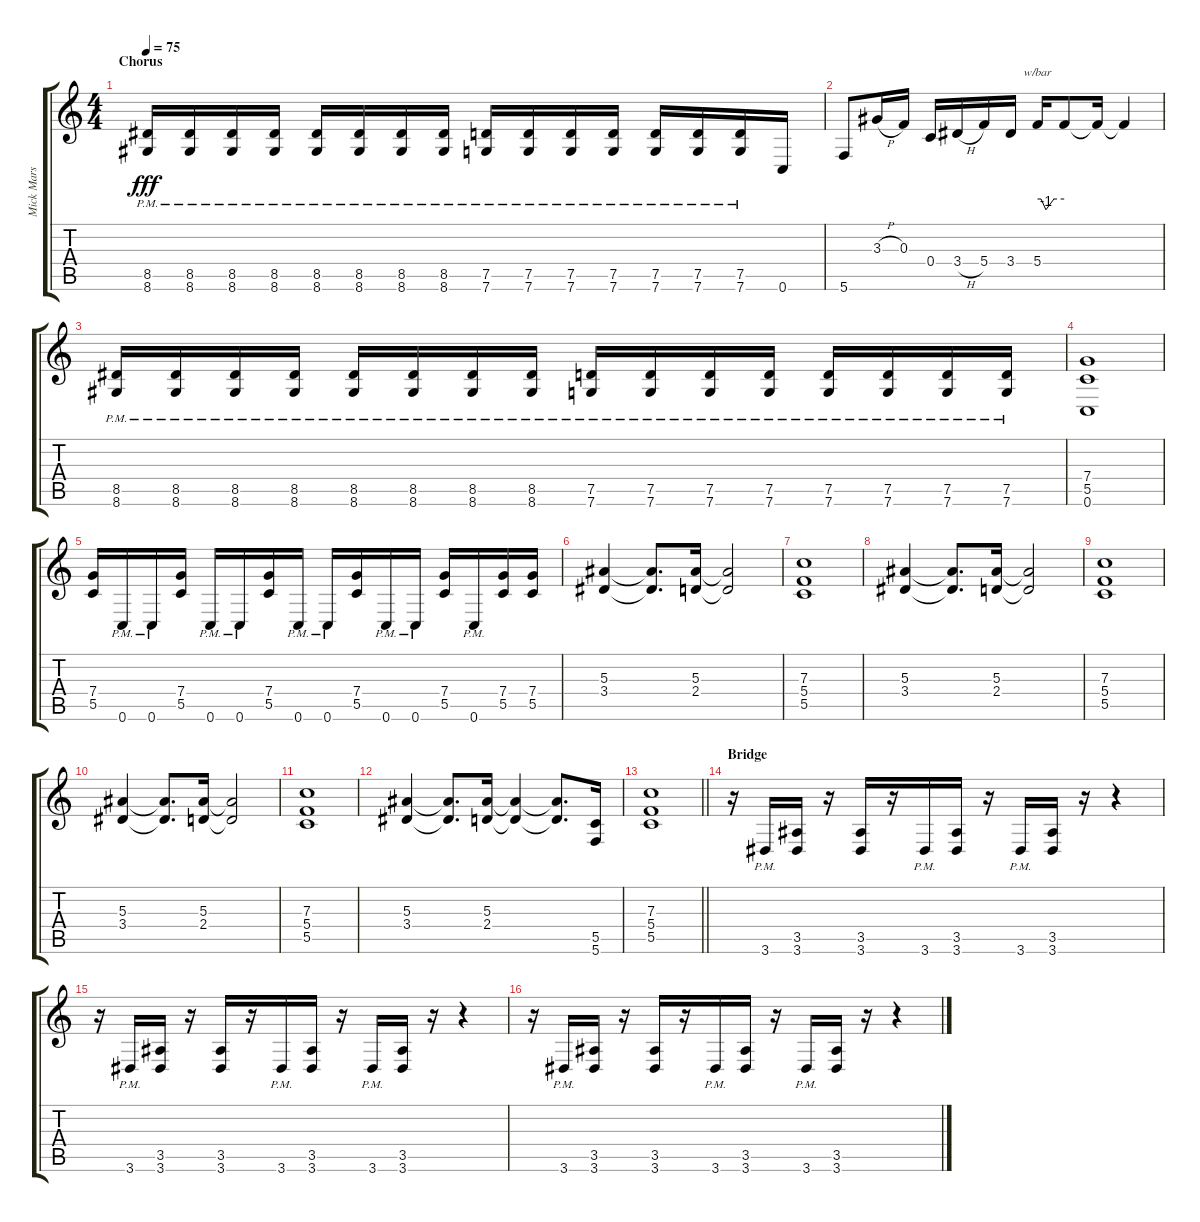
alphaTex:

\track ("Mick Mars - Rhytm Guitar" "Mick Mars ") {instrument distortionguitar}
\staff {score tabs}
\tuning (D4 A3 F3 C3 G2 C2) {hide}
\ts (4 4)
\section ("" "Chorus")
\tempo 75
\clef g2
\ks c
(8.5{pm} 8.6{pm}).16{dy fff} (8.5{pm} 8.6{pm}).16 (8.5{pm} 8.6{pm}).16 (8.5{pm} 8.6{pm}).16 (8.5{pm} 8.6{pm}).16 (8.5{pm} 8.6{pm}).16 (8.5{pm} 8.6{pm}).16 (8.5{pm} 8.6{pm}).16 (7.5{pm} 7.6{pm}).16 (7.5{pm} 7.6{pm}).16 (7.5{pm} 7.6{pm}).16 (7.5{pm} 7.6{pm}).16 (7.5{pm} 7.6{pm}).16 (7.5{pm} 7.6{pm}).16 (7.5{pm} 7.6{pm}).16 0.6.16 |
5.6.8 3.3{h}.16 0.3.16 0.4.16 3.4{h}.16 5.4.16 3.4.16 5.4.16{tbe (custom default 0 0 8 0 19 -4 37 0 60 0)} 5.4{t}.8 5.4{t}.16 5.4{t}.4 |
(8.5{pm} 8.6{pm}).16 (8.5{pm} 8.6{pm}).16 (8.5{pm} 8.6{pm}).16 (8.5{pm} 8.6{pm}).16 (8.5{pm} 8.6{pm}).16 (8.5{pm} 8.6{pm}).16 (8.5{pm} 8.6{pm}).16 (8.5{pm} 8.6{pm}).16 (7.5{pm} 7.6{pm}).16 (7.5{pm} 7.6{pm}).16 (7.5{pm} 7.6{pm}).16 (7.5{pm} 7.6{pm}).16 (7.5{pm} 7.6{pm}).16 (7.5{pm} 7.6{pm}).16 (7.5{pm} 7.6{pm}).16 (7.5{pm} 7.6{pm}).16 |
(7.4 5.5 0.6).1 |
(7.4 5.5).16 0.6{pm}.16 0.6{pm}.16 (7.4 5.5).16 0.6{pm}.16 0.6{pm}.16 (7.4 5.5).16 0.6{pm}.16 0.6{pm}.16 (7.4 5.5).16 0.6{pm}.16 0.6{pm}.16 (7.4 5.5).16 0.6{pm}.16 (7.4 5.5).16 (7.4 5.5).16 |
(5.3 3.4).4 (5.3{t} 3.4{t}).8{d} (5.3 2.4).16 (5.3{t} 2.4{t}).2 |
(7.3 5.4 5.5).1 |
(5.3 3.4).4 (5.3{t} 3.4{t}).8{d} (5.3 2.4).16 (5.3{t} 2.4{t}).2 |
(7.3 5.4 5.5).1 |
(5.3 3.4).4 (5.3{t} 3.4{t}).8{d} (5.3 2.4).16 (5.3{t} 2.4{t}).2 |
(7.3 5.4 5.5).1 |
(5.3 3.4).4 (5.3{t} 3.4{t}).8{d} (5.3 2.4).16 (5.3{t} 2.4{t}).4 (5.3{t} 2.4{t}).8{d} (5.5 5.6).16 |
\barLineRight lightlight
(7.3 5.4 5.5).1 |
\section ("" "Bridge")
r.16 3.6{pm}.16 (3.5 3.6).16 r.16 (3.5 3.6).16 r.16 3.6{pm}.16 (3.5 3.6).16 r.16 3.6{pm}.16 (3.5 3.6).16 r.16 r.4 |
r.16 3.6{pm}.16 (3.5 3.6).16 r.16 (3.5 3.6).16 r.16 3.6{pm}.16 (3.5 3.6).16 r.16 3.6{pm}.16 (3.5 3.6).16 r.16 r.4 |
r.16 3.6{pm}.16 (3.5 3.6).16 r.16 (3.5 3.6).16 r.16 3.6{pm}.16 (3.5 3.6).16 r.16 3.6{pm}.16 (3.5 3.6).16 r.16 r.4
